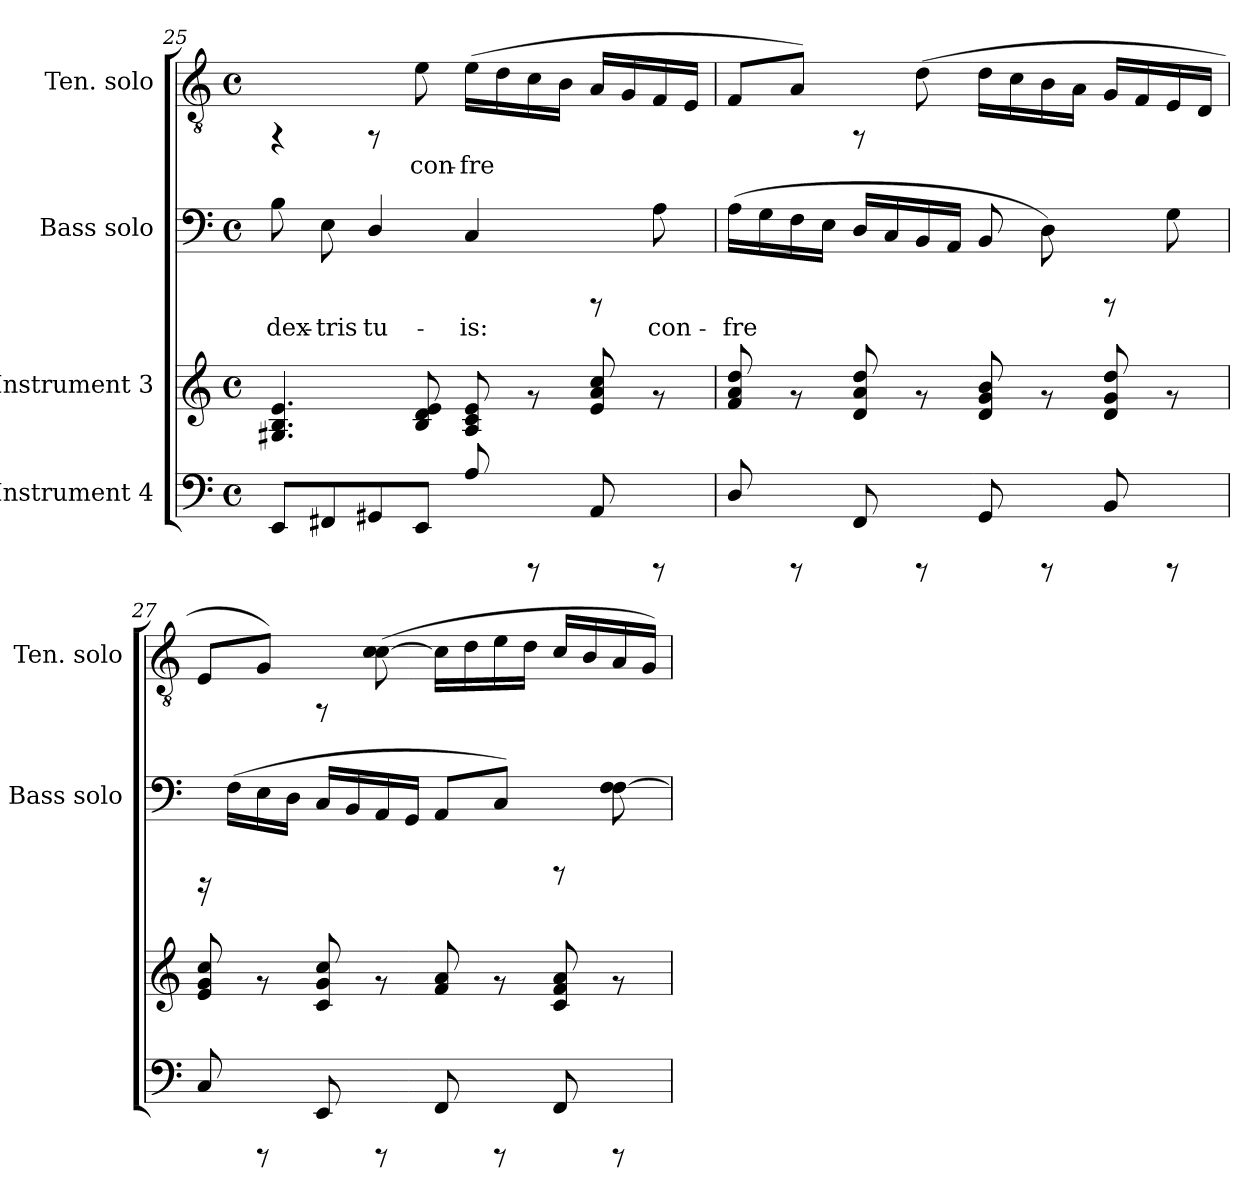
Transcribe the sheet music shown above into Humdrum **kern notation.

**kern	**kern	**kern	**text	**kern	**text
*part4	*part3	*part2	*part2	*part1	*part1
*staff4	*staff3	*staff2	*staff2	*staff1	*staff1
*I"Instrument 4	*I"Instrument 3	*I"Bass solo	*	*I"Ten. solo	*
*	*	*I'Bass solo	*	*I'Ten. solo	*
!!LO:LB:g=z
*clefF4	*clefG2	*clefF4	*	*clefGv2	*
*k[]	*k[]	*k[]	*	*k[]	*
*C:	*C:	*C:	*	*C:	*
*M4/4	*M4/4	*M4/4	*	*M4/4	*
*met(c)	*met(c)	*met(c)	*	*met(c)	*
=25	=25	=25	=25	=25	=25
!	!	!	!LO:LY:b:cj	!	!
8EE/L	4.e/ 4.B/ 4.G#X/	8B\	dex-	4rFF	.
!	!	!	!LO:LY:b:cj	!	!
8FF#X/	.	8E\	-tris	.	.
!	!	!	!LO:LY:b:cj	!	!
8GG#X/	.	4D/	tu-	8rFF	.
!	!	!	!	!	!LO:LY:b:cj
8EE/J	8d/ 8B/ 8e/	.	.	8e\	con-
!	!	!	!LO:LY:b:cj	!	!LO:LY:b:cj
8A/	8e/ 8c/ 8A/	4C/	-is:	(>16e\L	-fre-
!	!	!	!	!	!LO:LY:b:cj
.	.	.	.	16d\	--
!	!	!	!	!	!LO:LY:b:cj
8rCCC	8rf	.	.	16c\	--
!	!	!	!	!	!LO:LY:b:cj
.	.	.	.	16B\J	--
!	!	!	!	!	!LO:LY:b:cj
8AA/	8a/ 8e/ 8cc/	8rCCC	.	16A/L	--
!	!	!	!	!	!LO:LY:b:cj
.	.	.	.	16G/	--
!	!	!	!LO:LY:b:cj	!	!LO:LY:b:cj
8rCCC	8rf	8A\	con-	16F/	--
!	!	!	!	!	!LO:LY:b:cj
.	.	.	.	16E/J	--
=26	=26	=26	=26	=26	=26
!	!	!	!LO:LY:b:cj	!	!LO:LY:b:cj
8D/	8dd/ 8a/ 8f/	(>16A\L	-fre-	8F/L	--
!	!	!	!LO:LY:b:cj	!	!
.	.	16G\	--	.	.
!	!	!	!LO:LY:b:cj	!	!LO:LY:b:cj
8rCCC	8rf	16F\	--	8A/J)	--
!	!	!	!LO:LY:b:cj	!	!
.	.	16E\J	--	.	.
!	!	!	!LO:LY:b:cj	!	!
8FF/	8dd/ 8a/ 8d/	16D/L	--	8rFF	.
!	!	!	!LO:LY:b:cj	!	!
.	.	16C/	--	.	.
!	!	!	!LO:LY:b:cj	!	!LO:LY:b:cj
8rCCC	8rf	16BB/	--	(>8d\	--
!	!	!	!LO:LY:b:cj	!	!
.	.	16AA/J	--	.	.
!	!	!	!LO:LY:b:cj	!	!LO:LY:b:cj
8GG/	8g/ 8d/ 8b/	8BB/	--	16d\L	--
!	!	!	!	!	!LO:LY:b:cj
.	.	.	.	16c\	--
!	!	!	!LO:LY:b:cj	!	!LO:LY:b:cj
8rCCC	8rf	8D\)	--	16B\	--
!	!	!	!	!	!LO:LY:b:cj
.	.	.	.	16A\J	--
!	!	!	!	!	!LO:LY:b:cj
8BB/	8dd/ 8g/ 8d/	8rCCC	.	16G/L	--
!	!	!	!	!	!LO:LY:b:cj
.	.	.	.	16F/	--
!	!	!	!LO:LY:b:cj	!	!LO:LY:b:cj
8rCCC	8rf	8G\	--	16E/	--
!	!	!	!	!	!LO:LY:b:cj
.	.	.	.	16D/J	--
=27	=27	=27	=27	=27	=27
!	!	!	!	!	!LO:LY:b:cj
8C/	8cc/ 8g/ 8e/	16rBBBB	.	8E/L	--
!	!	!	!LO:LY:b:cj	!	!
.	.	(>16F\L	--	.	.
!	!	!	!LO:LY:b:cj	!	!LO:LY:b:cj
8rCCC	8rf	16E\	--	8G/J)	--
!	!	!	!LO:LY:b:cj	!	!
.	.	16D\J	--	.	.
!	!	!	!LO:LY:b:cj	!	!
8EE/	8cc/ 8g/ 8c/	16C/L	--	8rFF	.
!	!	!	!LO:LY:b:cj	!	!
.	.	16BB/	--	.	.
!	!	!	!LO:LY:b:cj	!	!LO:LY:b:cj
8rCCC	8rf	16AA/	--	(>8c\ [>8c\	--
!	!	!	!LO:LY:b:cj	!	!
.	.	16GG/J	--	.	.
!	!	!	!LO:LY:b:cj	!	!LO:LY:b:cj
8FF/	8a/ 8f/	8AA/L	--	16c\L]	--
!	!	!	!	!	!LO:LY:b:cj
.	.	.	.	16d\	--
!	!	!	!LO:LY:b:cj	!	!LO:LY:b:cj
8rCCC	8rf	8C/J)	--	16e\	--
!	!	!	!	!	!LO:LY:b:cj
.	.	.	.	16d\J	--
!	!	!	!	!	!LO:LY:b:cj
8FF/	8a/ 8f/ 8c/	8rCCC	.	16c/L	--
!	!	!	!	!	!LO:LY:b:cj
.	.	.	.	16B/	--
!	!	!	!LO:LY:b:cj	!	!LO:LY:b:cj
8rCCC	8rf	8F\ [<8F\	--	16A/	--
!	!	!	!	!	!LO:LY:b:cj
.	.	.	.	16G/J)	--
=	=	=	=	=	=
*-	*-	*-	*-	*-	*-
